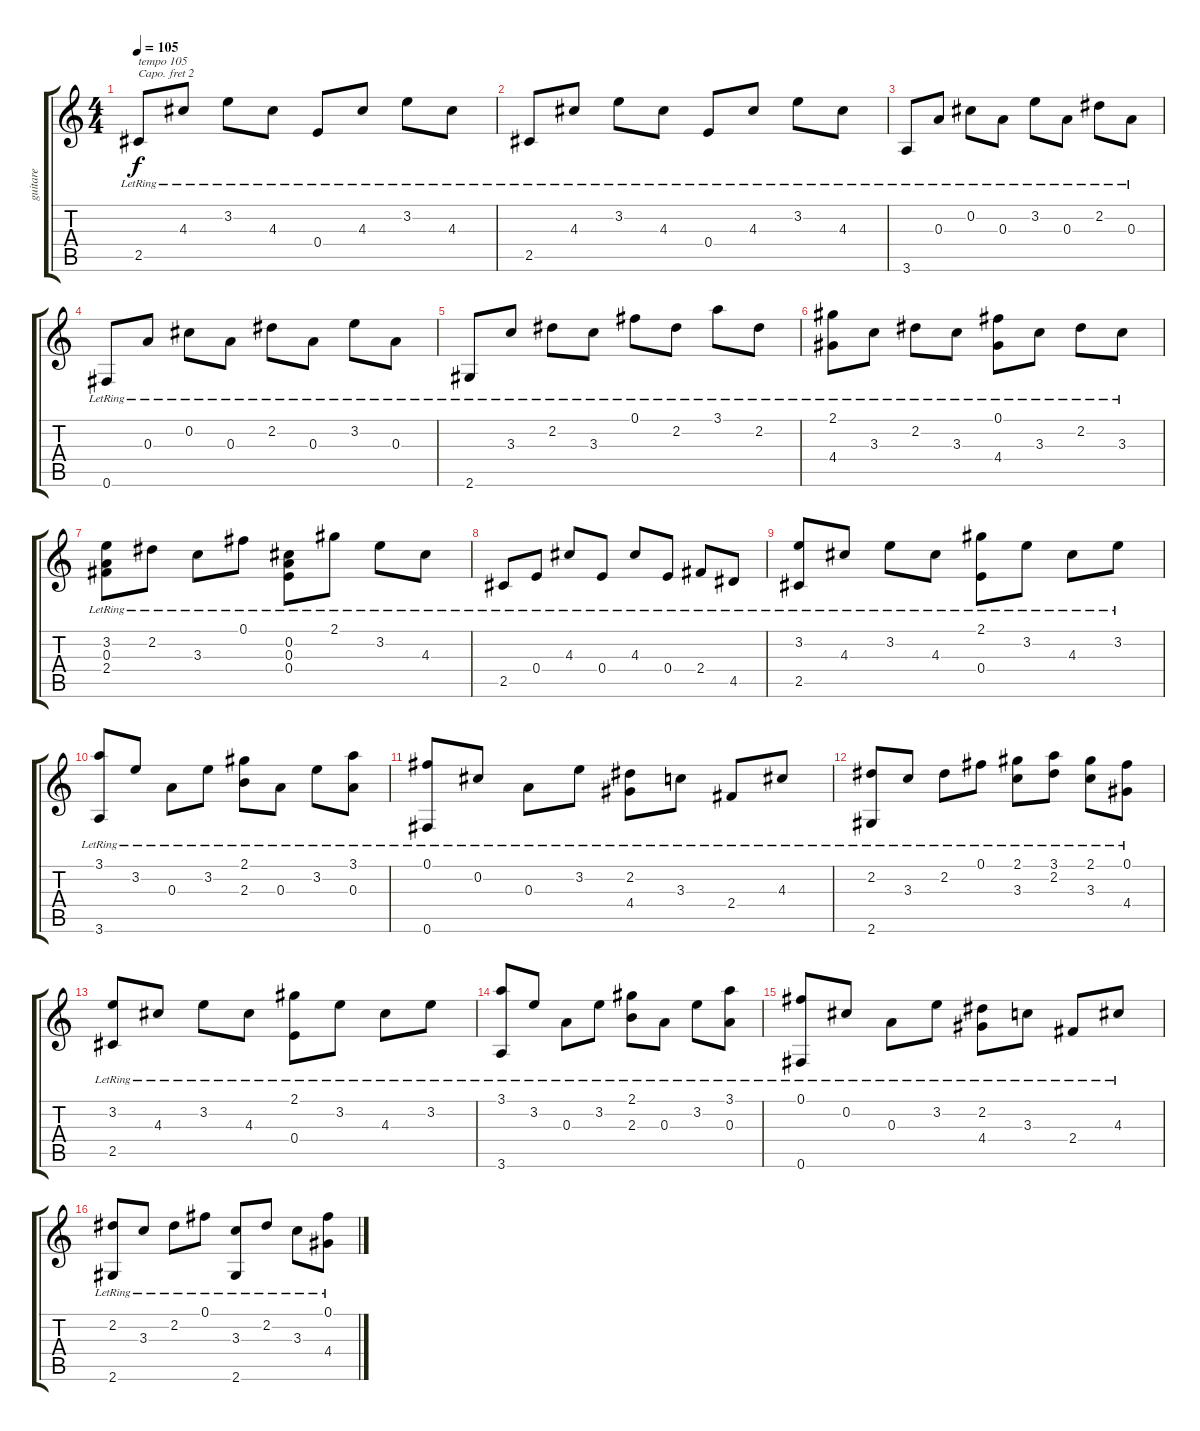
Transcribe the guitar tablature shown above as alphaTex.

\track ("guitare" "guitare") {instrument acousticguitarsteel}
\staff {score tabs}
\capo 2
\tuning (E4 B3 G3 D3 A2 E2) {hide}
\ts (4 4)
\tempo 105
\clef g2
\ks c
2.5{lr}.8{txt "tempo 105" dy f instrument acousticguitarsteel} 4.3{lr}.8 3.2{lr}.8 4.3{lr}.8 0.4{lr}.8 4.3{lr}.8 3.2{lr}.8 4.3{lr}.8 |
2.5{lr}.8 4.3{lr}.8 3.2{lr}.8 4.3{lr}.8 0.4{lr}.8 4.3{lr}.8 3.2{lr}.8 4.3{lr}.8 |
3.6{lr}.8 0.3{lr}.8 0.2{lr}.8 0.3{lr}.8 3.2{lr}.8 0.3{lr}.8 2.2{lr}.8 0.3{lr}.8 |
0.6{lr}.8 0.3{lr}.8 0.2{lr}.8 0.3{lr}.8 2.2{lr}.8 0.3{lr}.8 3.2{lr}.8 0.3{lr}.8 |
2.6{lr}.8 3.3{lr}.8 2.2{lr}.8 3.3{lr}.8 0.1{lr}.8 2.2{lr}.8 3.1{lr}.8 2.2{lr}.8 |
(2.1{lr} 4.4{lr}).8 3.3{lr}.8 2.2{lr}.8 3.3{lr}.8 (0.1{lr} 4.4{lr}).8 3.3{lr}.8 2.2{lr}.8 3.3{lr}.8 |
(3.2{lr} 0.3{lr} 2.4{lr}).8 2.2{lr}.8 3.3{lr}.8 0.1{lr}.8 (0.2{lr} 0.3{lr} 0.4{lr}).8 2.1{lr}.8 3.2{lr}.8 4.3{lr}.8 |
2.5{lr}.8 0.4{lr}.8 4.3{lr}.8 0.4{lr}.8 4.3{lr}.8 0.4{lr}.8 2.4{lr}.8 4.5{lr}.8 |
(3.2{lr} 2.5{lr}).8 4.3{lr}.8 3.2{lr}.8 4.3{lr}.8 (2.1{lr} 0.4{lr}).8 3.2{lr}.8 4.3{lr}.8 3.2{lr}.8 |
(3.1{lr} 3.6{lr}).8 3.2{lr}.8 0.3{lr}.8 3.2{lr}.8 (2.1{lr} 2.3{lr}).8 0.3{lr}.8 3.2{lr}.8 (3.1{lr} 0.3{lr}).8 |
(0.1{lr} 0.6{lr}).8 0.2{lr}.8 0.3{lr}.8 3.2{lr}.8 (2.2{lr} 4.4{lr}).8 3.3{lr}.8 2.4{lr}.8 4.3{lr}.8 |
(2.2{lr} 2.6{lr}).8 3.3{lr}.8 2.2{lr}.8 0.1{lr}.8 (2.1{lr} 3.3{lr}).8 (3.1{lr} 2.2{lr}).8 (2.1{lr} 3.3{lr}).8 (0.1{lr} 4.4{lr}).8 |
(3.2{lr} 2.5{lr}).8 4.3{lr}.8 3.2{lr}.8 4.3{lr}.8 (2.1{lr} 0.4{lr}).8 3.2{lr}.8 4.3{lr}.8 3.2{lr}.8 |
(3.1{lr} 3.6{lr}).8 3.2{lr}.8 0.3{lr}.8 3.2{lr}.8 (2.1{lr} 2.3{lr}).8 0.3{lr}.8 3.2{lr}.8 (3.1{lr} 0.3{lr}).8 |
(0.1{lr} 0.6{lr}).8 0.2{lr}.8 0.3{lr}.8 3.2{lr}.8 (2.2{lr} 4.4{lr}).8 3.3{lr}.8 2.4{lr}.8 4.3{lr}.8 |
(2.2{lr} 2.6{lr}).8 3.3{lr}.8 2.2{lr}.8 0.1{lr}.8 (3.3{lr} 2.6{lr}).8 2.2{lr}.8 3.3{lr}.8 (0.1{lr} 4.4{lr}).8
